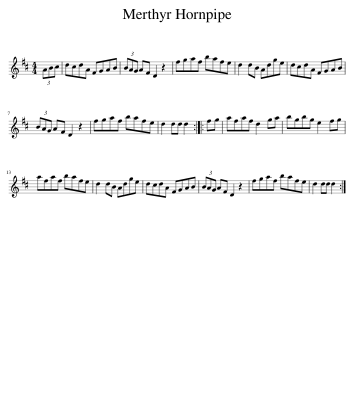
X:1
L:1/8
M:4/4
I:linebreak $
K:D
V:1 treble
V:1
 (3ABc | dcdA FGAB | (3BAG AF D2 z2 | fgaf bafe | d2 dB Adge | %5
 dcdA FGAB |$ (3BAG AF D2 z2 | fgaf bafe | d2 dd d2 :: fg | %10
 afaf d2 ga | bgbg e2 fg |$ afaf bafe | d2 dB Adge | dcdA FGAB | %15
 (3BAG AF D2 z2 | fgaf bafe | d2 dd d2 :| %18
